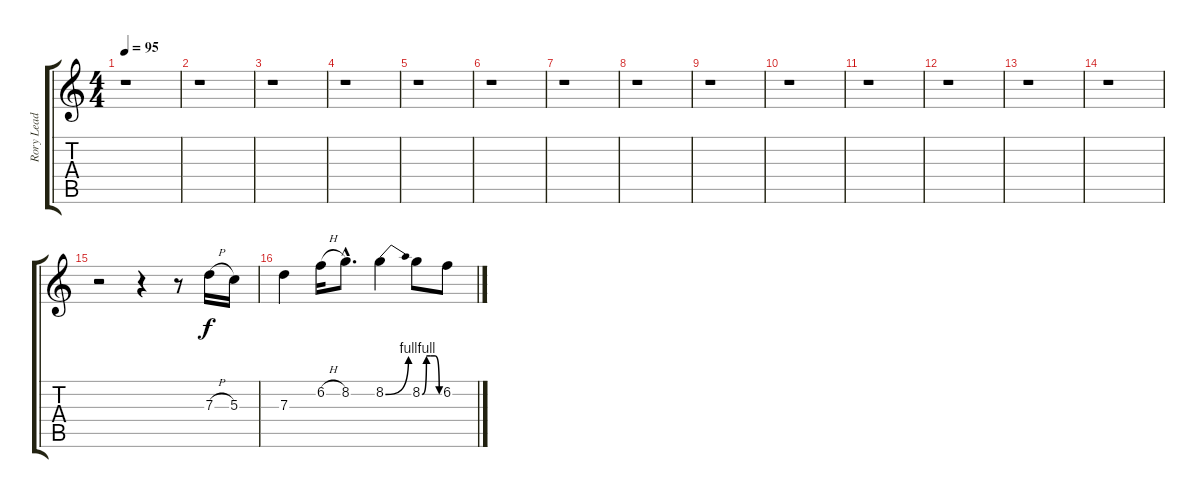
\track ("Rory Lead 2" "Rory Lead ") {instrument distortionguitar}
\staff {score tabs}
\tuning (E4 B3 G3 D3 A2 E2) {hide}
\ts (4 4)
\tempo 95
\clef g2
\ks c
r.1{dy f} |
r.1 |
r.1 |
r.1 |
r.1 |
r.1 |
r.1 |
r.1 |
r.1 |
r.1 |
r.1 |
r.1 |
r.1 |
r.1 |
r.2 r.4 r.8 7.3{h}.16 5.3.16 |
7.3.4 6.2{h}.16 8.2{hac}.8{d} 8.2{be (bend 0 0 60 4)}.4 8.2{be (custom 0 0 15 4 30 4 45 4 60 0)}.8 6.2.8
